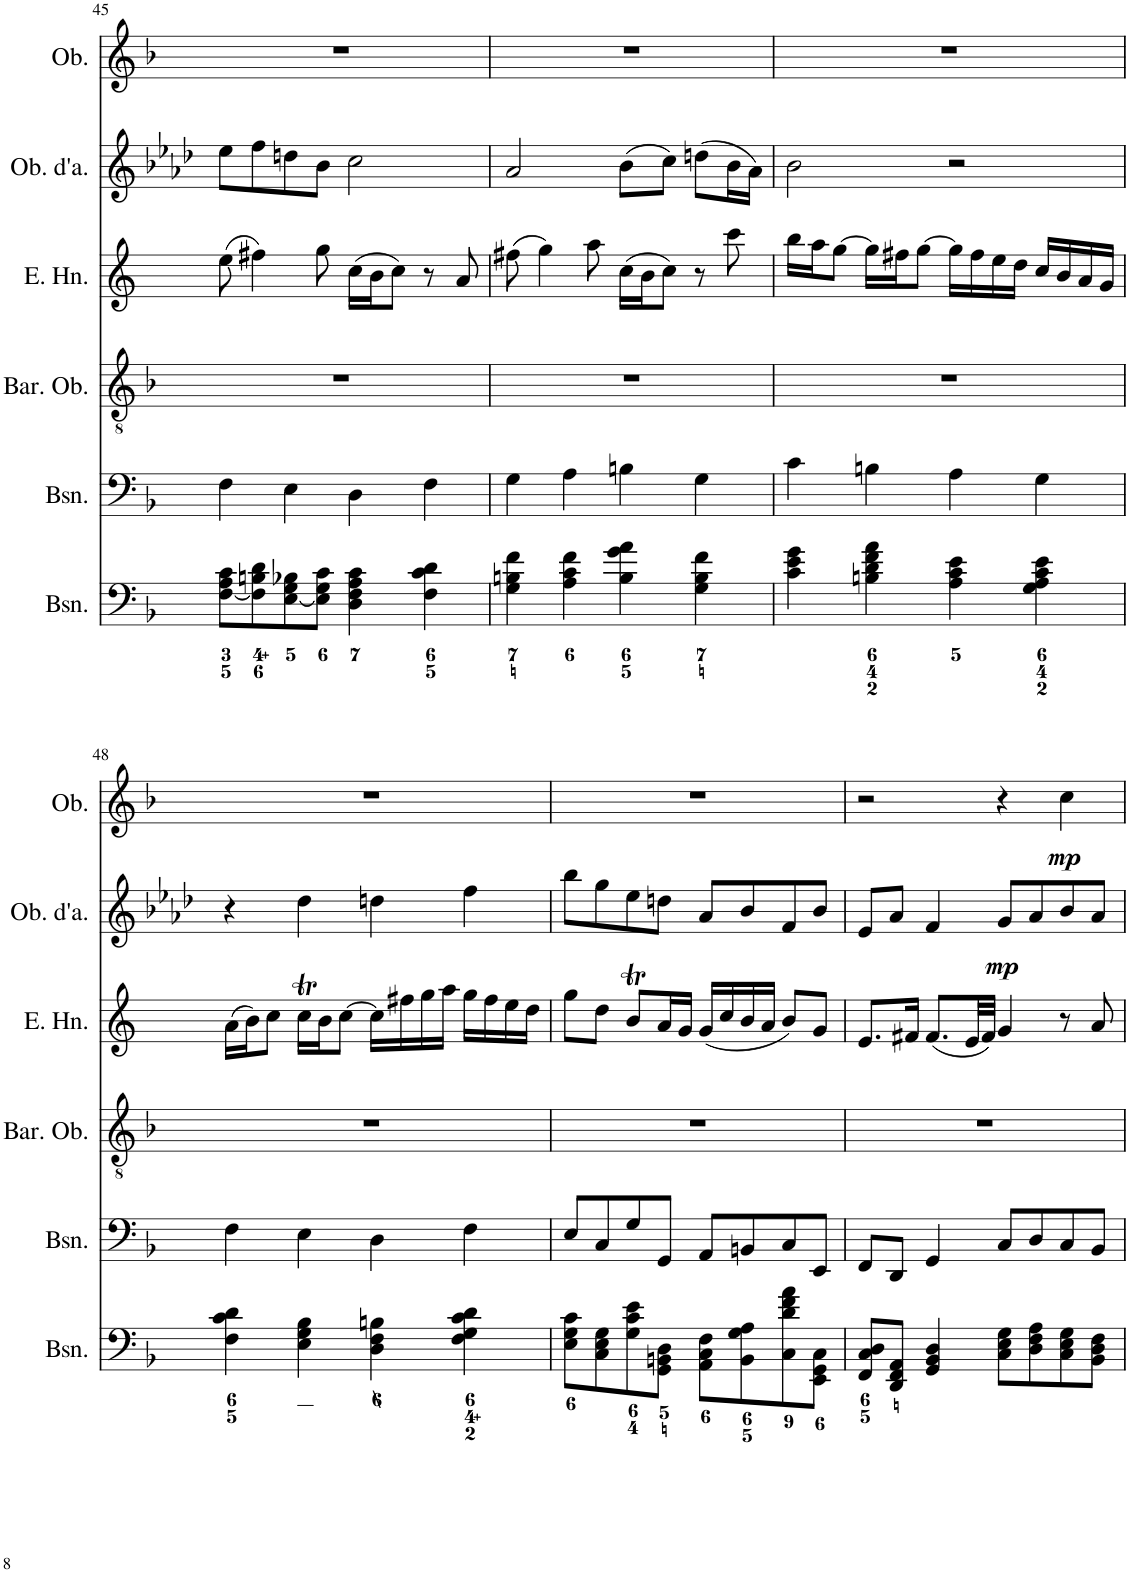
**kern	**kern	**kern	**kern	**kern	**dynam	**kern	**dynam
*part6	*part5	*part4	*part3	*part2	*part2	*part1	*part1
*staff6	*staff5	*staff4	*staff3	*staff2	*staff2	*staff1	*staff1
*I"Bassoon	*I"Bassoon	*I"Baritone Oboe	*I"English Horn	*I"Oboe d'amore	*	*I"Oboe	*
*I'Bsn.	*I'Bsn.	*I'Bar. Ob.	*I'E. Hn.	*I'Ob. d'a.	*	*I'Ob.	*
!!LO:PB:g=z
*clefF4	*clefF4	*clefGv2	*clefG2	*clefG2	*	*clefG2	*
*	*	*	*Trd4c7	*Trd2c3	*	*	*
*k[b-]	*k[b-]	*k[b-]	*k[]	*k[b-e-a-d-]	*	*k[b-]	*
*M4/4	*M4/4	*M4/4	*M4/4	*M4/4	*	*M4/4	*
*met(c)	*met(c)	*met(c)	*met(c)	*met(c)	*	*met(c)	*
=45	=45	=45	=45	=45	=45	=45	=45
[8F\ 8A\ 8c\L	4F\	1r	(8ee\	8ee-\L	.	1r	.
8F\] 8Bn\ 8d\	.	.	4ff#X\)	8ff\	.	.	.
[8E\ 8G\ 8B-X\	4E\	.	.	8ddn\	.	.	.
8E\] 8G\ 8c\J	.	.	8gg\	8b-\J	.	.	.
4D\ 4F\ 4A\ 4c\	4D\	.	(16cc\LL	2cc\	.	.	.
.	.	.	16b\J	.	.	.	.
.	.	.	8cc\J)	.	.	.	.
4F\ 4c\ 4d\	4F\	.	8r	.	.	.	.
.	.	.	8a/	.	.	.	.
=46	=46	=46	=46	=46	=46	=46	=46
4G\ 4Bn\ 4f\	4G\	1r	(8ff#X\	2a-/	.	1r	.
.	.	.	4gg\)	.	.	.	.
4A\ 4c\ 4f\	4A\	.	.	.	.	.	.
.	.	.	8aa\	.	.	.	.
4B\ 4g\ 4a\	4Bn\	.	(16cc\LL	(8b-\L	.	.	.
.	.	.	16b\J	.	.	.	.
.	.	.	8cc\J)	8cc\J)	.	.	.
4G\ 4B\ 4f\	4G\	.	8r	(8ddn\L	.	.	.
.	.	.	8ccc\	16b-\L	.	.	.
.	.	.	.	16a-\JJ)	.	.	.
=47	=47	=47	=47	=47	=47	=47	=47
4c\ 4e\ 4g\	4c\	1r	16bb\LL	2b-\	.	1r	.
.	.	.	16aa\J	.	.	.	.
.	.	.	[8gg\J	.	.	.	.
4Bn\ 4d\ 4f\ 4a\	4Bn\	.	16gg\LL]	.	.	.	.
.	.	.	16ff#X\J	.	.	.	.
.	.	.	[8gg\J	.	.	.	.
4A\ 4c\ 4e\	4A\	.	16gg\LL]	2r	.	.	.
.	.	.	16ff#\	.	.	.	.
.	.	.	16ee\	.	.	.	.
.	.	.	16dd\JJ	.	.	.	.
4G\ 4A\ 4c\ 4e\	4G\	.	16cc/LL	.	.	.	.
.	.	.	16b/	.	.	.	.
.	.	.	16a/	.	.	.	.
.	.	.	16g/JJ	.	.	.	.
!!LO:LB:g=z
=48	=48	=48	=48	=48	=48	=48	=48
4F\ 4c\ 4d\	4F\	1r	(16a\LL	4r	.	1r	.
.	.	.	16b\J)	.	.	.	.
.	.	.	8cc\J	.	.	.	.
4E\ 4G\ 4B-\	4E\	.	16ccT\LL	4dd-\	.	.	.
.	.	.	16b\J	.	.	.	.
.	.	.	[8cc\J	.	.	.	.
4D\ 4F\ 4Bn\	4D\	.	16cc\LL]	4ddn\	.	.	.
.	.	.	16ff#X\	.	.	.	.
.	.	.	16gg\	.	.	.	.
.	.	.	16aa\JJ	.	.	.	.
4F\ 4G\ 4c\ 4d\	4F\	.	16gg\LL	4ff\	.	.	.
.	.	.	16ff#\	.	.	.	.
.	.	.	16ee\	.	.	.	.
.	.	.	16dd\JJ	.	.	.	.
=49	=49	=49	=49	=49	=49	=49	=49
8E\ 8G\ 8c\L	8E/L	1r	8gg\L	8bb-\L	.	1r	.
8C\ 8E\ 8G\	8C/	.	8dd\J	8gg\	.	.	.
8G\ 8c\ 8e\	8G/	.	8bt/L	8ee-\	.	.	.
8GG\ 8BBn\ 8D\J	8GG/J	.	16a/L	8ddn\J	.	.	.
.	.	.	16g/JJ	.	.	.	.
8AA\ 8C\ 8F\L	8AA/L	.	(16g/LL	8a-/L	.	.	.
.	.	.	16cc/	.	.	.	.
8BB\ 8G\ 8A\	8BBn/	.	16b/	8b-/	.	.	.
.	.	.	16a/JJ	.	.	.	.
8C\ 8d\ 8f\ 8a\	8C/	.	8b/L)	8f/	.	.	.
8EE\ 8GG\ 8C\J	8EE/J	.	8g/J	8b-/J	.	.	.
=50	=50	=50	=50	=50	=50	=50	=50
8FF/ 8C/ 8D/L	8FF/L	1r	8.e/L	8e-/L	.	2r	.
8DD/ 8FF/ 8AA/J	8DD/J	.	.	8a-/J	.	.	.
.	.	.	16f#X/Jk	.	.	.	.
4GG/ 4BB-/ 4D/	4GG/	.	(8.f#/L	4f/	.	.	.
.	.	.	32e/LL	.	.	.	.
.	.	.	32f#/JJJ)	.	.	.	.
!	!	!	!	!	!LO:DY:b	!	!
8C\ 8E\ 8G\L	8C/L	.	4g/	8g/L	mp	4r	.
8D\ 8F\ 8A\	8D/	.	.	8a-/	.	.	.
!	!	!	!	!	!	!	!LO:DY:b
8C\ 8E\ 8G\	8C/	.	8r	8b-/	.	4cc\	mp
8BB-\ 8D\ 8F\J	8BB-/J	.	8a/	8a-/J	.	.	.
=	=	=	=	=	=	=	=
*-	*-	*-	*-	*-	*-	*-	*-
